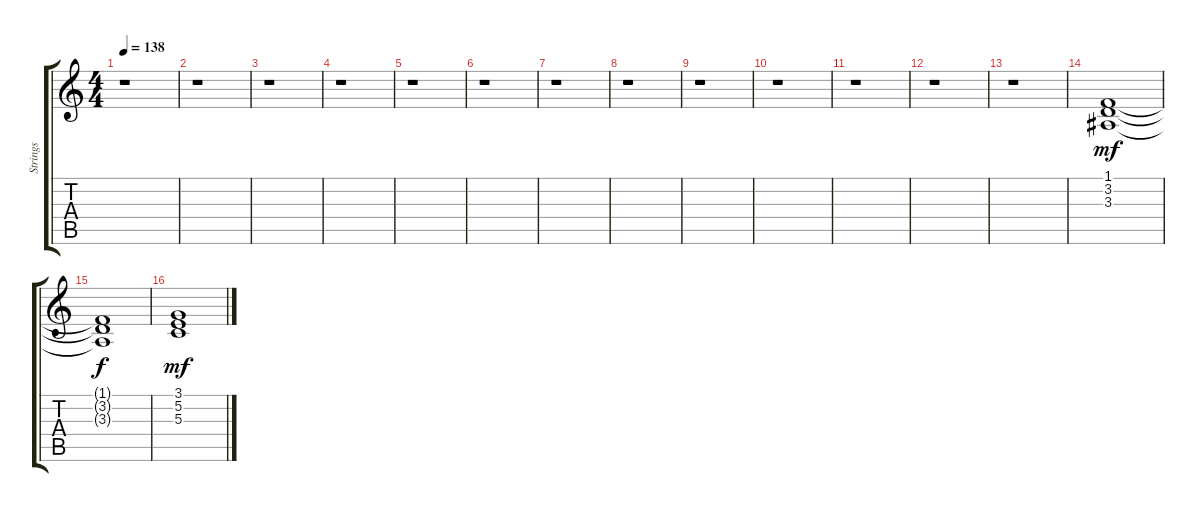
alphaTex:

\track ("Strings" "Strings") {instrument synthstrings1}
\staff {score tabs}
\tuning (E4 B3 G3 D3 A2 E2) {hide}
\ts (4 4)
\tempo 138
\clef g2
\ks c
r.1{dy f} |
r.1 |
r.1 |
r.1 |
r.1 |
r.1 |
r.1 |
r.1 |
r.1 |
r.1 |
r.1 |
r.1 |
r.1 |
(1.1 3.2 3.3).1{dy mf} |
(1.1{t} 3.2{t} 3.3{t}).1{dy f} |
(3.1 5.2 5.3).1{dy mf}
